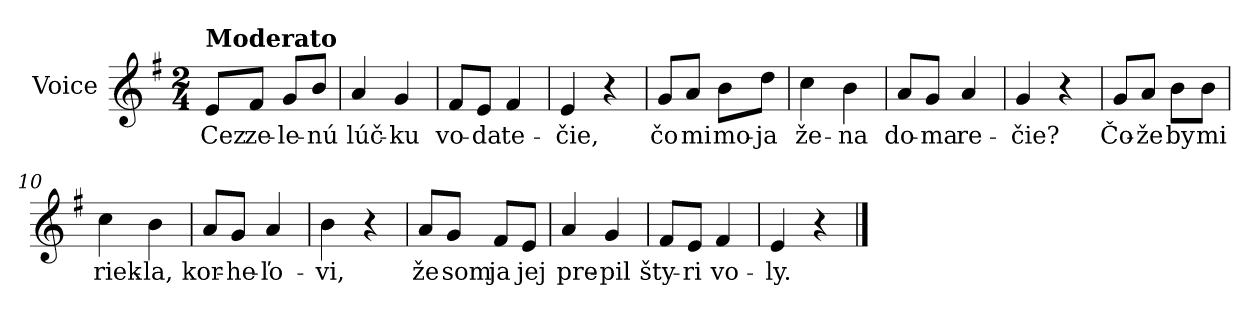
**kern	**text
*part1	*part1
*staff1	*staff1
*I"Voice	*
*I'Voice	*
*clefG2	*
*k[f#]	*
*M2/4	*
=1	=1
!LO:TX:a:B:t=Moderato	!
!	!LO:LY:b
8e/L	Cez
!	!LO:LY:b
8f#/J	ze-
!	!LO:LY:b
8g/L	-le-
!	!LO:LY:b
8b/J	-nú
=2	=2
!	!LO:LY:b
4a/	lúč-
!	!LO:LY:b
4g/	-ku
=3	=3
!	!LO:LY:b
8f#/L	vo-
!	!LO:LY:b
8e/J	-da
!	!LO:LY:b
4f#/	te-
=4	=4
!	!LO:LY:b
4e/	-čie,
4r	.
=5	=5
!	!LO:LY:b
8g/L	čo
!	!LO:LY:b
8a/J	mi
!	!LO:LY:b
8b\L	mo-
!	!LO:LY:b
8dd\J	-ja
!!LO:LB:g=z
=6	=6
!	!LO:LY:b
4cc\	že-
!	!LO:LY:b
4b\	-na
=7	=7
!	!LO:LY:b
8a/L	do-
!	!LO:LY:b
8g/J	-ma
!	!LO:LY:b
4a/	re-
=8	=8
!	!LO:LY:b
4g/	-čie?
4r	.
=9	=9
!	!LO:LY:b
8g/L	Čo-
!	!LO:LY:b
8a/J	-že
!	!LO:LY:b
8b\L	by
!	!LO:LY:b
8b\J	mi
=10	=10
!	!LO:LY:b
4cc\	riek-
!	!LO:LY:b
4b\	-la,
=11	=11
!	!LO:LY:b
8a/L	kor-
!	!LO:LY:b
8g/J	-he-
!	!LO:LY:b
4a/	-ľo-
!!LO:LB:g=z
=12	=12
!	!LO:LY:b
4b\	-vi,
4r	.
=13	=13
!	!LO:LY:b
8a/L	že
!	!LO:LY:b
8g/J	som
!	!LO:LY:b
8f#/L	ja
!	!LO:LY:b
8e/J	jej
=14	=14
!	!LO:LY:b
4a/	pre-
!	!LO:LY:b
4g/	-pil
=15	=15
!	!LO:LY:b
8f#/L	šty-
!	!LO:LY:b
8e/J	-ri
!	!LO:LY:b
4f#/	vo-
=16	=16
!	!LO:LY:b
4e/	-ly.
4r	.
==	==
*-	*-
